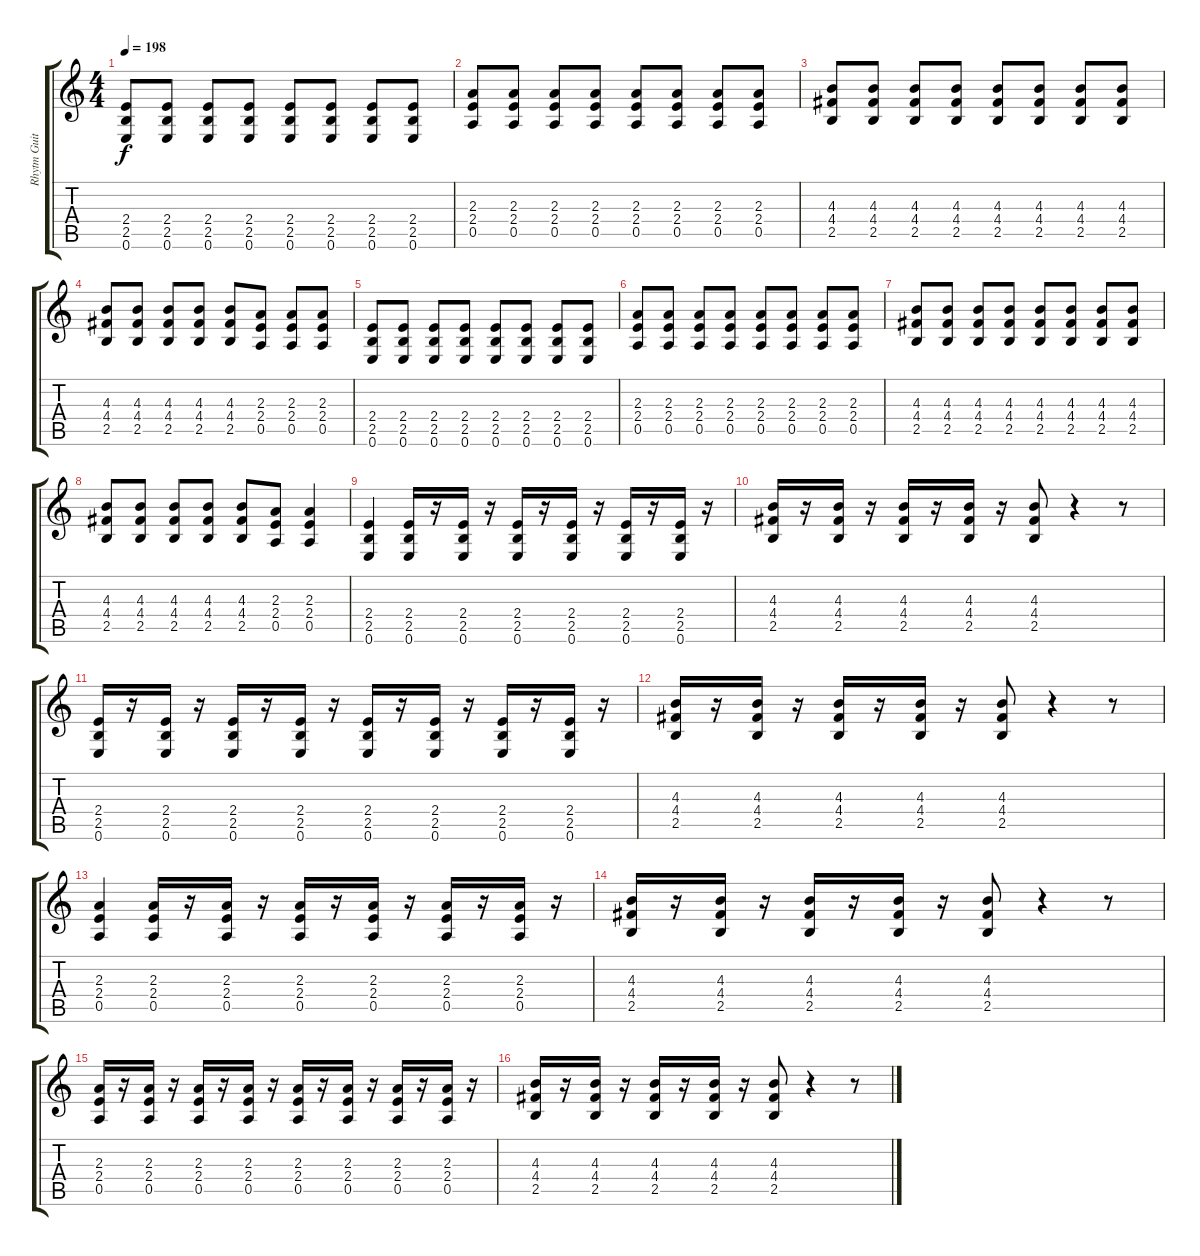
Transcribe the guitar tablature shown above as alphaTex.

\track ("Rhytm Guitar" "Rhytm Guit") {instrument distortionguitar}
\staff {score tabs}
\tuning (E4 B3 G3 D3 A2 E2) {hide}
\ts (4 4)
\tempo 198
\clef g2
\ks c
(2.4 2.5 0.6).8{dy f} (2.4 2.5 0.6).8 (2.4 2.5 0.6).8 (2.4 2.5 0.6).8 (2.4 2.5 0.6).8 (2.4 2.5 0.6).8 (2.4 2.5 0.6).8 (2.4 2.5 0.6).8 |
(2.3 2.4 0.5).8 (2.3 2.4 0.5).8 (2.3 2.4 0.5).8 (2.3 2.4 0.5).8 (2.3 2.4 0.5).8 (2.3 2.4 0.5).8 (2.3 2.4 0.5).8 (2.3 2.4 0.5).8 |
(4.3 4.4 2.5).8 (4.3 4.4 2.5).8 (4.3 4.4 2.5).8 (4.3 4.4 2.5).8 (4.3 4.4 2.5).8 (4.3 4.4 2.5).8 (4.3 4.4 2.5).8 (4.3 4.4 2.5).8 |
(4.3 4.4 2.5).8 (4.3 4.4 2.5).8 (4.3 4.4 2.5).8 (4.3 4.4 2.5).8 (4.3 4.4 2.5).8 (2.3 2.4 0.5).8 (2.3 2.4 0.5).8 (2.3 2.4 0.5).8 |
(2.4 2.5 0.6).8 (2.4 2.5 0.6).8 (2.4 2.5 0.6).8 (2.4 2.5 0.6).8 (2.4 2.5 0.6).8 (2.4 2.5 0.6).8 (2.4 2.5 0.6).8 (2.4 2.5 0.6).8 |
(2.3 2.4 0.5).8 (2.3 2.4 0.5).8 (2.3 2.4 0.5).8 (2.3 2.4 0.5).8 (2.3 2.4 0.5).8 (2.3 2.4 0.5).8 (2.3 2.4 0.5).8 (2.3 2.4 0.5).8 |
(4.3 4.4 2.5).8 (4.3 4.4 2.5).8 (4.3 4.4 2.5).8 (4.3 4.4 2.5).8 (4.3 4.4 2.5).8 (4.3 4.4 2.5).8 (4.3 4.4 2.5).8 (4.3 4.4 2.5).8 |
(4.3 4.4 2.5).8 (4.3 4.4 2.5).8 (4.3 4.4 2.5).8 (4.3 4.4 2.5).8 (4.3 4.4 2.5).8 (2.3 2.4 0.5).8 (2.3 2.4 0.5).4 |
(2.4 2.5 0.6).4 (2.4 2.5 0.6).16 r.16 (2.4 2.5 0.6).16 r.16 (2.4 2.5 0.6).16 r.16 (2.4 2.5 0.6).16 r.16 (2.4 2.5 0.6).16 r.16 (2.4 2.5 0.6).16 r.16 |
(4.3 4.4 2.5).16 r.16 (4.3 4.4 2.5).16 r.16 (4.3 4.4 2.5).16 r.16 (4.3 4.4 2.5).16 r.16 (4.3 4.4 2.5).8 r.4 r.8 |
(2.4 2.5 0.6).16 r.16 (2.4 2.5 0.6).16 r.16 (2.4 2.5 0.6).16 r.16 (2.4 2.5 0.6).16 r.16 (2.4 2.5 0.6).16 r.16 (2.4 2.5 0.6).16 r.16 (2.4 2.5 0.6).16 r.16 (2.4 2.5 0.6).16 r.16 |
(4.3 4.4 2.5).16 r.16 (4.3 4.4 2.5).16 r.16 (4.3 4.4 2.5).16 r.16 (4.3 4.4 2.5).16 r.16 (4.3 4.4 2.5).8 r.4 r.8 |
(2.3 2.4 0.5).4 (2.3 2.4 0.5).16 r.16 (2.3 2.4 0.5).16 r.16 (2.3 2.4 0.5).16 r.16 (2.3 2.4 0.5).16 r.16 (2.3 2.4 0.5).16 r.16 (2.3 2.4 0.5).16 r.16 |
(4.3 4.4 2.5).16 r.16 (4.3 4.4 2.5).16 r.16 (4.3 4.4 2.5).16 r.16 (4.3 4.4 2.5).16 r.16 (4.3 4.4 2.5).8 r.4 r.8 |
(2.3 2.4 0.5).16 r.16 (2.3 2.4 0.5).16 r.16 (2.3 2.4 0.5).16 r.16 (2.3 2.4 0.5).16 r.16 (2.3 2.4 0.5).16 r.16 (2.3 2.4 0.5).16 r.16 (2.3 2.4 0.5).16 r.16 (2.3 2.4 0.5).16 r.16 |
(4.3 4.4 2.5).16 r.16 (4.3 4.4 2.5).16 r.16 (4.3 4.4 2.5).16 r.16 (4.3 4.4 2.5).16 r.16 (4.3 4.4 2.5).8 r.4 r.8
